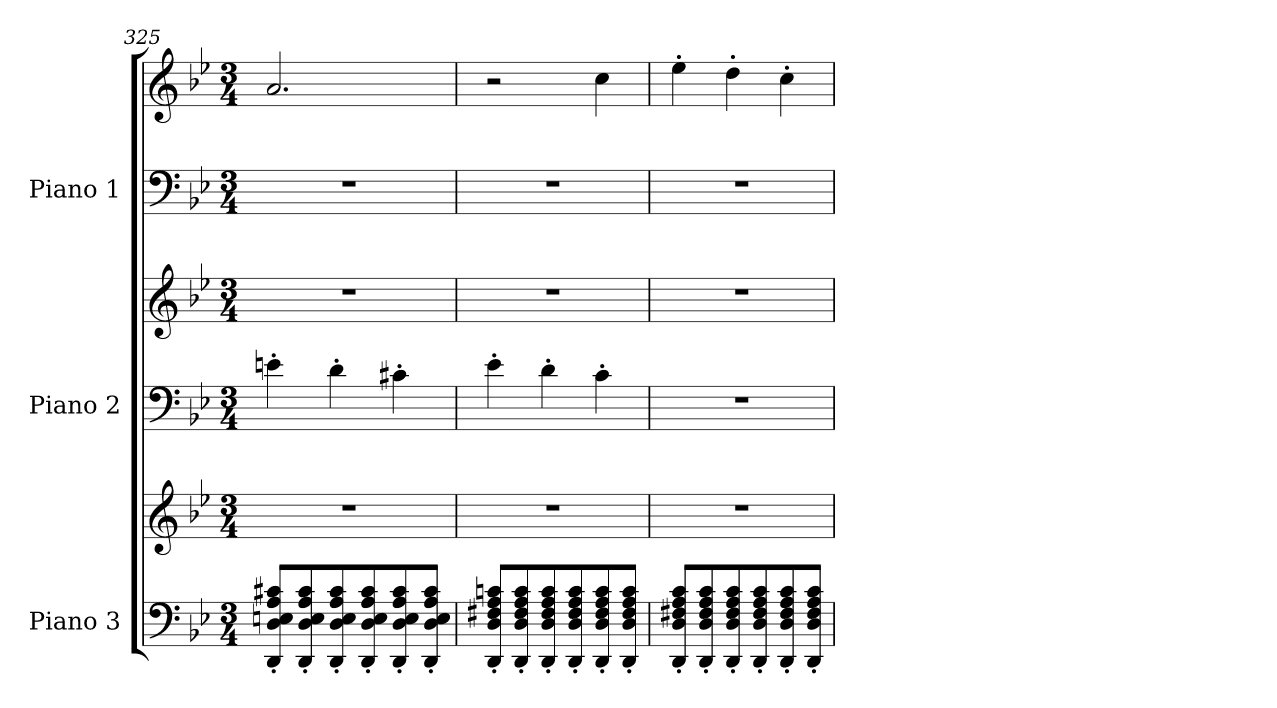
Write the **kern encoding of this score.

**kern	**kern	**kern	**kern	**kern	**kern
*part3	*part3	*part2	*part2	*part1	*part1
*staff6	*staff5	*staff4	*staff3	*staff2	*staff1
*I"Piano 3	*	*I"Piano 2	*	*I"Piano 1	*
*I'Pno. 3	*	*I'Pno. 2	*	*I'Pno. 1	*
!!LO:PB:g=z
*clefF4	*clefG2	*clefF4	*clefG2	*clefF4	*clefG2
*k[b-e-]	*k[b-e-]	*k[b-e-]	*k[b-e-]	*k[b-e-]	*k[b-e-]
*M3/4	*M3/4	*M3/4	*M3/4	*M3/4	*M3/4
=325	=325	=325	=325	=325	=325
8DD/' 8D/' 8En/' 8A/' 8c#X/'L	2.r	4en'\	2.r	2.r	2.a/
8DD/' 8D/' 8E/' 8A/' 8c#/'	.	.	.	.	.
8DD/' 8D/' 8E/' 8A/' 8c#/'	.	4d'\	.	.	.
8DD/' 8D/' 8E/' 8A/' 8c#/'	.	.	.	.	.
8DD/' 8D/' 8E/' 8A/' 8c#/'	.	4c#X'\	.	.	.
8DD/' 8D/' 8E/' 8A/' 8c#/'J	.	.	.	.	.
=326	=326	=326	=326	=326	=326
8DD/' 8D/' 8F#X/' 8A/' 8cn/'L	2.r	4e-'\	2.r	2.r	2r
8DD/' 8D/' 8F#/' 8A/' 8c/'	.	.	.	.	.
8DD/' 8D/' 8F#/' 8A/' 8c/'	.	4d'\	.	.	.
8DD/' 8D/' 8F#/' 8A/' 8c/'	.	.	.	.	.
8DD/' 8D/' 8F#/' 8A/' 8c/'	.	4c'\	.	.	4cc\
8DD/' 8D/' 8F#/' 8A/' 8c/'J	.	.	.	.	.
=327	=327	=327	=327	=327	=327
8DD/' 8D/' 8F#X/' 8A/' 8c/'L	2.r	2.r	2.r	2.r	4ee-'\
8DD/' 8D/' 8F#/' 8A/' 8c/'	.	.	.	.	.
8DD/' 8D/' 8F#/' 8A/' 8c/'	.	.	.	.	4dd'\
8DD/' 8D/' 8F#/' 8A/' 8c/'	.	.	.	.	.
8DD/' 8D/' 8F#/' 8A/' 8c/'	.	.	.	.	4cc'\
8DD/' 8D/' 8F#/' 8A/' 8c/'J	.	.	.	.	.
=	=	=	=	=	=
*-	*-	*-	*-	*-	*-
